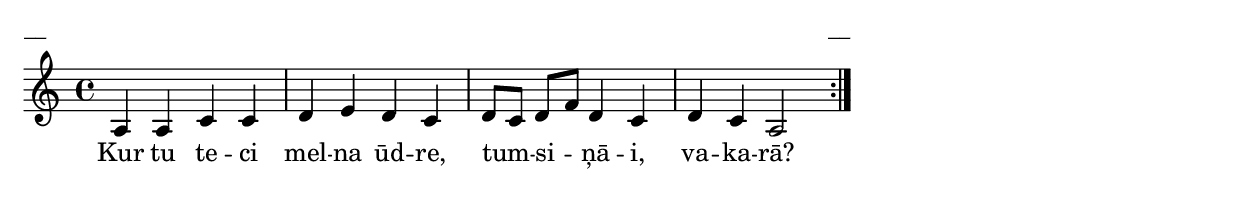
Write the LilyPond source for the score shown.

\version "2.13.16"
%\header {
%    title = "Kur tu teci melna ūdre",AA lapas
%}
\paper {
line-width = 14\cm
left-margin = 0.4\cm
between-system-padding = 0.1\cm
between-system-space = 0.1\cm
}
\layout {
indent = #0
ragged-last = ##f
}

voiceA = \relative c' {
\clef "treble"
\key a \minor
\repeat volta 2 {
\time 4/4
a4 a c c |
d4 e d c |
d8[ c] d[ f] d4 c |
d4 c a2 |
}
} 

lyricA = \lyricmode {
Kur tu te -- ci mel -- na ūd -- re, tum -- si -- ņā -- i, va -- ka -- rā?
} 

fullScore = <<
\new Staff {
<<
\new Voice = "voiceA" { \oneVoice \autoBeamOff \voiceA }
\lyricsto "voiceA" \new Lyrics \lyricA
>>
}
>>

\score {
\fullScore
\header { piece = "__" opus = "__" }
}
\markup { \with-color #(x11-color 'white) \sans \smaller "__" }
\score {
\unfoldRepeats
\fullScore
\midi {
\context { \Staff \remove "Staff_performer" }
\context { \Voice \consists "Staff_performer" }
}
}


